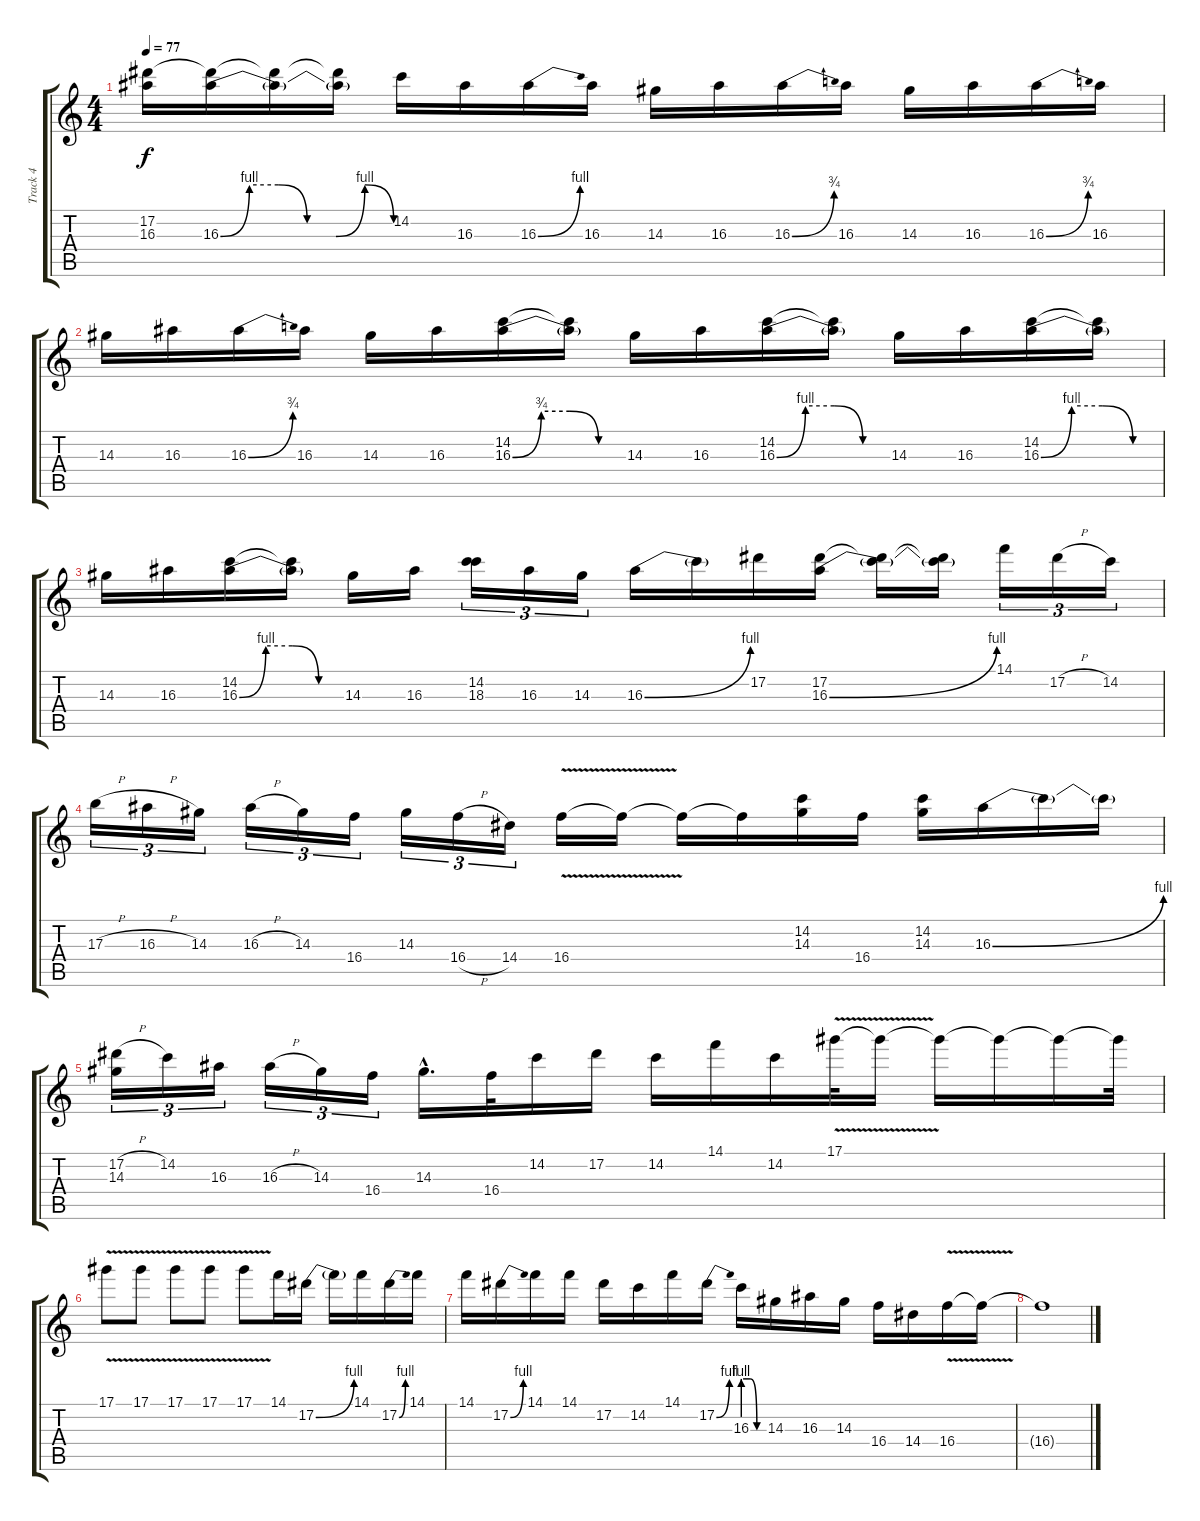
\track ("Track 4" "Track 4") {instrument overdrivenguitar}
\staff {score tabs}
\tuning (Eb4 Bb3 Gb3 Db3 Ab2 Eb2) {hide}
\ts (4 4)
\tempo 77
\clef g2
\ks c
(17.2{t} 16.3{t}).16{dy f} (17.2{t} 16.3{be (custom 0 0 10 4 20 4 30 0 40 0 50 4 60 0)}).16 (17.2{t} 16.3{t}).16 (17.2{t} 16.3{t}).16 14.2.16 16.3.16 16.3{be (bend 0 0 60 4)}.16 16.3.16 14.3.16 16.3.16 16.3{be (bend 0 0 60 3)}.16 16.3.16 14.3.16 16.3.16 16.3{be (bend 0 0 60 3)}.16 16.3.16 |
14.3.16 16.3.16 16.3{be (bend 0 0 60 3)}.16 16.3.16 14.3.16 16.3.16 (14.2 16.3{be (custom 0 0 15 3 30 3 45 0 60 0)}).16 (14.2{t} 16.3{t}).16 14.3.16 16.3.16 (14.2 16.3{be (custom 0 0 15 4 30 4 45 0 60 0)}).16 (14.2{t} 16.3{t}).16 14.3.16 16.3.16 (14.2 16.3{be (custom 0 0 15 4 30 4 45 0 60 0)}).16 (14.2{t} 16.3{t}).16 |
14.3.16 16.3.16 (14.2 16.3{be (custom 0 0 15 4 30 4 45 0 60 0)}).16 (14.2{t} 16.3{t}).16 14.3.16 16.3.16 (14.2 18.3).16{tu (3 2)} 16.3.16{tu (3 2)} 14.3.16{tu (3 2)} 16.3{be (bend 0 0 60 4)}.16 16.3{t}.16 17.2.16 (17.2 16.3{be (bend 0 0 60 4)}).16 (17.2{t} 16.3{t}).16 (17.2{t} 16.3{t}).16 14.1.16{tu (3 2)} 17.2{h}.16{tu (3 2)} 14.2.16{tu (3 2)} |
17.3{h}.16{tu (3 2)} 16.3{h}.16{tu (3 2)} 14.3.16{tu (3 2)} 16.3{h}.16{tu (3 2)} 14.3.16{tu (3 2)} 16.4.16{tu (3 2)} 14.3.16{tu (3 2)} 16.4{h}.16{tu (3 2)} 14.4.16{tu (3 2)} 16.4{v}.16 16.4{t}.16 16.4{t}.16 16.4{t}.16 (14.2 14.3).16 16.4.16 (14.2 14.3).16 16.3{be (bend 0 0 60 4)}.16 16.3{t}.16 16.3{t}.16 |
(17.2{h} 14.3).16{tu (3 2)} 14.2.16{tu (3 2)} 16.3.16{tu (3 2)} 16.3{h}.16{tu (3 2)} 14.3.16{tu (3 2)} 16.4.16{tu (3 2)} 14.3{hac}.16{d} 16.4.32 14.2.16 17.2.16 14.2.16 14.1.16 14.2.16 17.1{v}.32 17.1{t}.16 17.1{t}.16 17.1{t}.16 17.1{t}.16 17.1{t}.32 |
17.1{v}.8 17.1{v}.8 17.1{v}.8 17.1{v}.8 17.1{v}.8 14.1.16 17.2{be (bend 0 0 60 4)}.16 17.2{t}.16 14.1.16 17.2{be (bend 0 0 60 4)}.16 14.1.16 |
14.1.16 17.2{be (bend 0 0 60 4)}.16 14.1.16 14.1.16 17.2.16 14.2.16 14.1.16 17.2{be (bend 0 0 60 4)}.16 16.3{be (custom 0 4 20 4 40 0 60 0)}.16 14.3.16 16.3.16 14.3.16 16.4.16 14.4.16 16.4{v}.16 16.4{t}.16 |
16.4{t}.1
